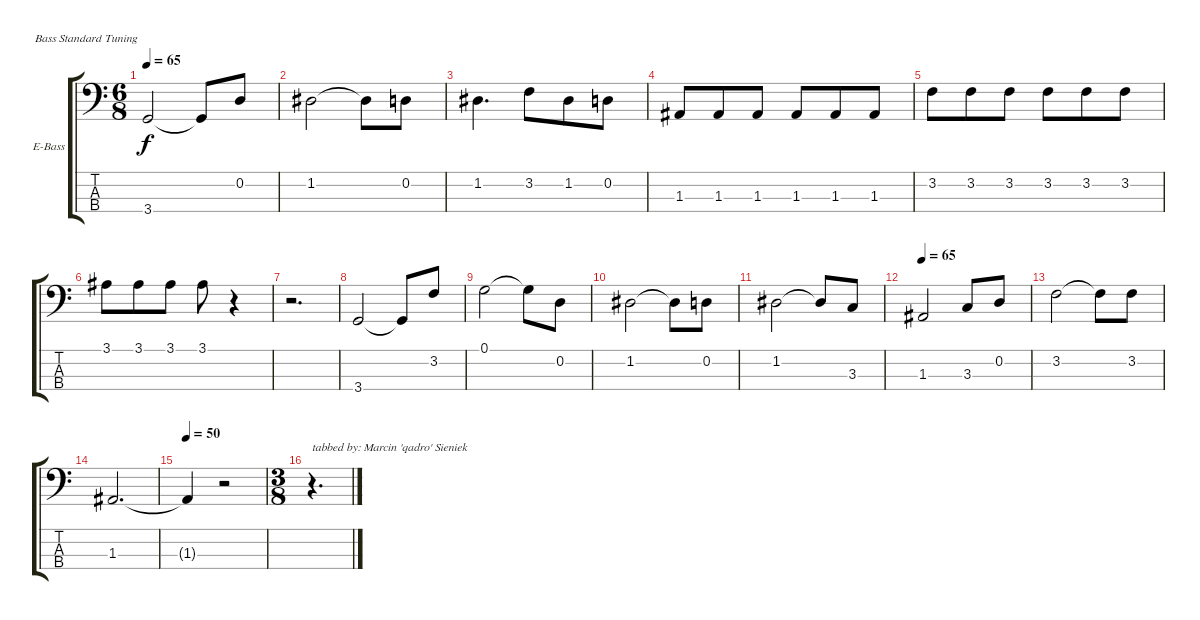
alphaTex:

\bracketExtendMode groupsimilarinstruments
\firstSystemTrackNameOrientation horizontal
\otherSystemsTrackNameOrientation horizontal
\track ("Bass Guitar" "E-Bass") {instrument electricbassfinger}
\staff {score tabs}
\tuning (G2 D2 A1 E1)
\ts (6 8)
\tempo 65
\clef f4
\ks c
3.4.2{dy f} 3.4{t}.8 0.2.8 |
1.2.2 1.2{t}.8 0.2.8 |
1.2.4{d} 3.2.8 1.2.8 0.2.8 |
1.3.8 1.3.8 1.3.8 1.3.8 1.3.8 1.3.8 |
3.2.8 3.2.8 3.2.8 3.2.8 3.2.8 3.2.8 |
3.1.8 3.1.8 3.1.8 3.1.8 r.4 |
r.2{d} |
3.4.2 3.4{t}.8 3.2.8 |
0.1.2 0.1{t}.8 0.2.8 |
1.2.2 1.2{t}.8 0.2.8 |
1.2.2 1.2{t}.8 3.3.8 |
\tempo 65
1.3.2 3.3.8 0.2.8 |
3.2.2 3.2{t}.8 3.2.8 |
1.3.2{d} |
\tempo 50
1.3{t}.4 r.2 |
\ts (3 8)
r.4{d txt "tabbed by: Marcin 'qadro' Sieniek"}
